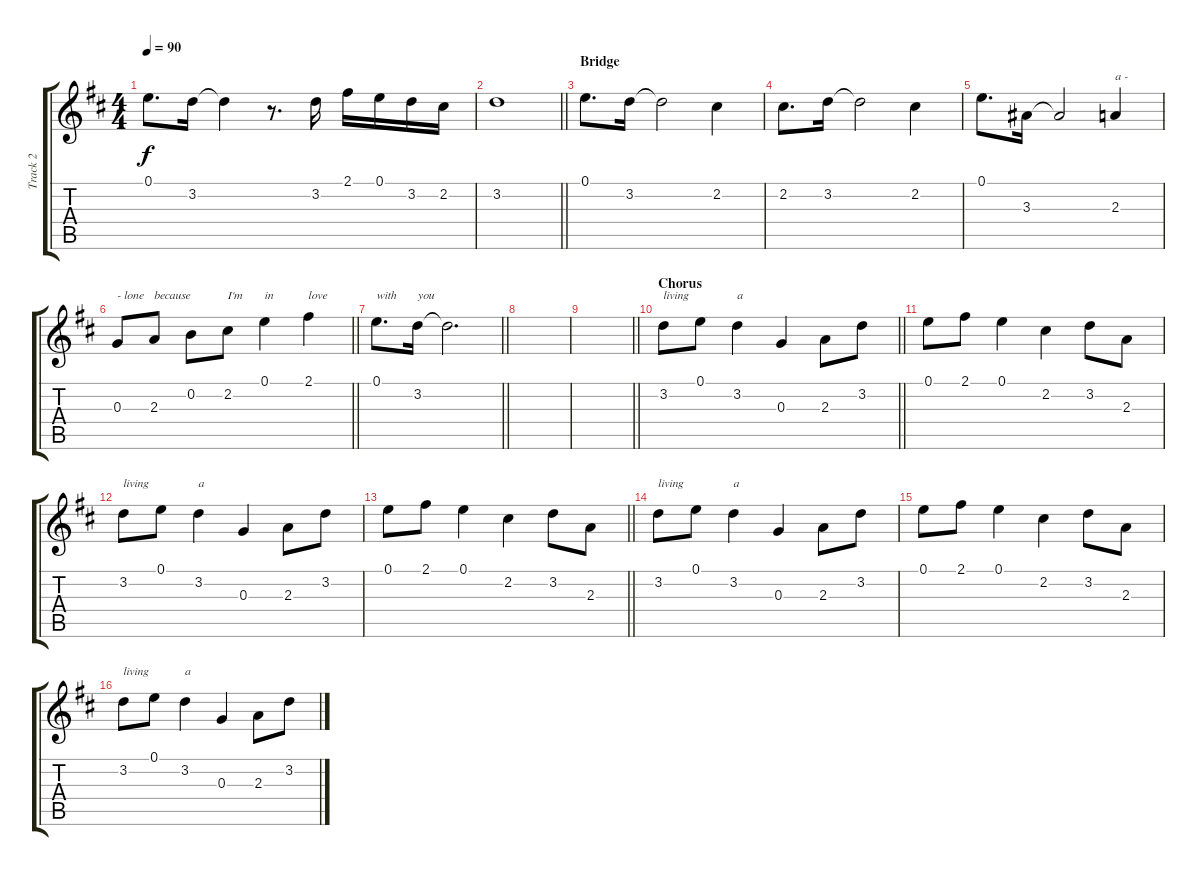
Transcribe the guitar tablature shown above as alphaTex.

\track ("Track 2" "Track 2") {instrument acousticguitarsteel}
\staff {score tabs}
\tuning (E4 B3 G3 D3 A2 E2) {hide}
\ts (4 4)
\tempo 90
\clef g2
\ks d
0.1.8{d dy f} 3.2.16 3.2{t}.4 r.8{d} 3.2.16 2.1.16 0.1.16 3.2.16 2.2.16 |
\barLineRight lightlight
3.2.1 |
\section ("" "Bridge")
0.1.8{d} 3.2.16 3.2{t}.2 2.2.4 |
2.2.8{d} 3.2.16 3.2{t}.2 2.2.4 |
0.1.8{d} 3.3.16 3.3{t}.2 2.3.4{txt "a -"} |
\barLineRight lightlight
0.3.8{txt "- lone"} 2.3.8{txt "because"} 0.2.8 2.2.8{txt "I'm"} 0.1.4{txt "in"} 2.1.4{txt "love"} |
\barLineRight lightlight
0.1.8{d txt "with"} 3.2.16{txt "you"} 3.2{t}.2{d} |
|
\barLineRight lightlight
|
\section ("" "Chorus")
\barLineRight lightlight
3.2.8{txt "living"} 0.1.8 3.2.4{txt "a"} 0.3.4 2.3.8 3.2.8 |
0.1.8 2.1.8 0.1.4 2.2.4 3.2.8 2.3.8 |
3.2.8{txt "living"} 0.1.8 3.2.4{txt "a"} 0.3.4 2.3.8 3.2.8 |
\barLineRight lightlight
0.1.8 2.1.8 0.1.4 2.2.4 3.2.8 2.3.8 |
3.2.8{txt "living"} 0.1.8 3.2.4{txt "a"} 0.3.4 2.3.8 3.2.8 |
0.1.8 2.1.8 0.1.4 2.2.4 3.2.8 2.3.8 |
3.2.8{txt "living"} 0.1.8 3.2.4{txt "a"} 0.3.4 2.3.8 3.2.8
